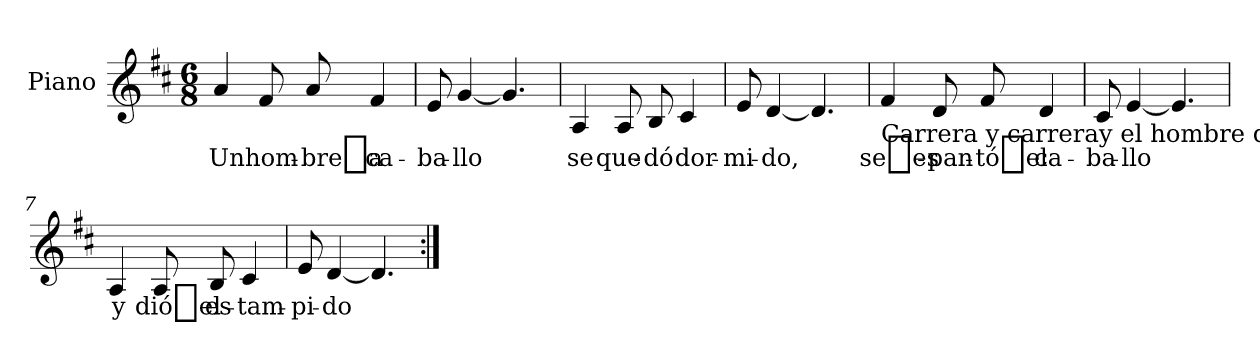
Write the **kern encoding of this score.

**kern	**text
*part1	*part1
*staff1	*staff1
*I"Piano	*
*I'Pno	*
*clefG2	*
*k[f#c#]	*
*D:	*
*M6/8	*
=1	=1
4a/	Un
8f#/	hom-
8a/	-bre_a
4f#/	ca-
=2	=2
8e/	-ba-
[4g/	-llo
4.g/]	.
=3	=3
4A/	se
8A/	que-
8B/	-dó
4c#/	dor-
=4	=4
8e/	-mi-
[4d/	-do,
4.d/]	.
!!LO:LB:g=z
=5	=5
!LO:TX:b:t=Carrera y carreray el hombre dormido,carrera y carreray el hombre dormido…	!
4f#/	se_es-
8d/	-pan-
8f#/	-tó_el
4d/	ca-
=6	=6
8c#/	-ba-
[4e/	-llo
4.e/]	.
=7	=7
4A/	y
8A/	dió_el
8B/	es-
4c#/	-tam-
=8	=8
8e/	-pi-
[4d/	-do
4.d/]	.
=:|!	=:|!
*-	*-
